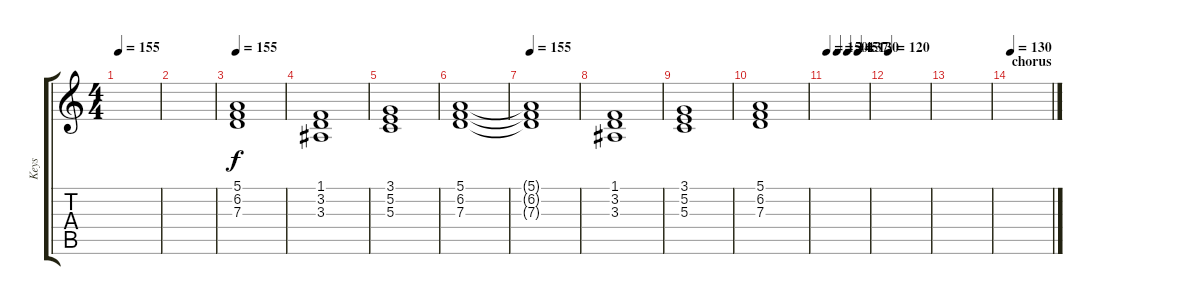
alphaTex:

\track ("Keys" "Keys") {instrument synthstrings1}
\staff {score tabs}
\tuning (E4 B3 G3 D3 A2 E2) {hide}
\ts (4 4)
\tempo 155
\clef g2
\ks c
|
|
\tempo 155
(5.1 6.2 7.3).1{dy f volume 10 instrument synthstrings1} |
(1.1 3.2 3.3).1 |
(3.1 5.2 5.3).1 |
(5.1 6.2 7.3).1 |
\tempo 155
(5.1{t} 6.2{t} 7.3{t}).1 |
(1.1 3.2 3.3).1 |
(3.1 5.2 5.3).1 |
(5.1 6.2 7.3).1 |
\tempo 150
\tempo (145 0.25)
\tempo (137 0.5)
\tempo (130 0.75)
|
\tempo 120
|
|
\section ("" "chorus")
\tempo 130
